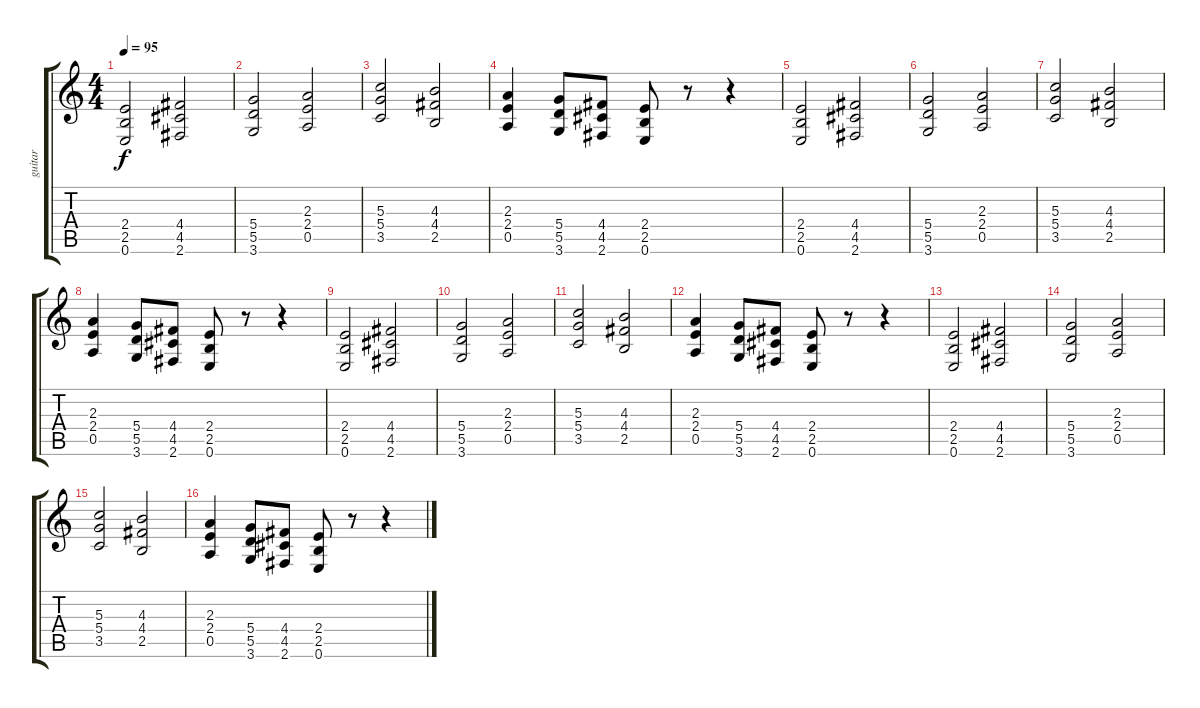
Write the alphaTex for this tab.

\track ("guitar" "guitar") {instrument distortionguitar}
\staff {score tabs}
\tuning (E4 B3 G3 D3 A2 E2) {hide}
\ts (4 4)
\tempo 95
\clef g2
\ks c
(2.4 2.5 0.6).2{dy f} (4.4 4.5 2.6).2 |
(5.4 5.5 3.6).2 (2.3 2.4 0.5).2 |
(5.3 5.4 3.5).2 (4.3 4.4 2.5).2 |
(2.3 2.4 0.5).4 (5.4 5.5 3.6).8 (4.4 4.5 2.6).8 (2.4 2.5 0.6).8 r.8 r.4 |
(2.4 2.5 0.6).2 (4.4 4.5 2.6).2 |
(5.4 5.5 3.6).2 (2.3 2.4 0.5).2 |
(5.3 5.4 3.5).2 (4.3 4.4 2.5).2 |
(2.3 2.4 0.5).4 (5.4 5.5 3.6).8 (4.4 4.5 2.6).8 (2.4 2.5 0.6).8 r.8 r.4 |
(2.4 2.5 0.6).2 (4.4 4.5 2.6).2 |
(5.4 5.5 3.6).2 (2.3 2.4 0.5).2 |
(5.3 5.4 3.5).2 (4.3 4.4 2.5).2 |
(2.3 2.4 0.5).4 (5.4 5.5 3.6).8 (4.4 4.5 2.6).8 (2.4 2.5 0.6).8 r.8 r.4 |
(2.4 2.5 0.6).2{volume 10} (4.4 4.5 2.6).2 |
(5.4 5.5 3.6).2 (2.3 2.4 0.5).2 |
(5.3 5.4 3.5).2 (4.3 4.4 2.5).2 |
(2.3 2.4 0.5).4 (5.4 5.5 3.6).8 (4.4 4.5 2.6).8 (2.4 2.5 0.6).8 r.8 r.4
